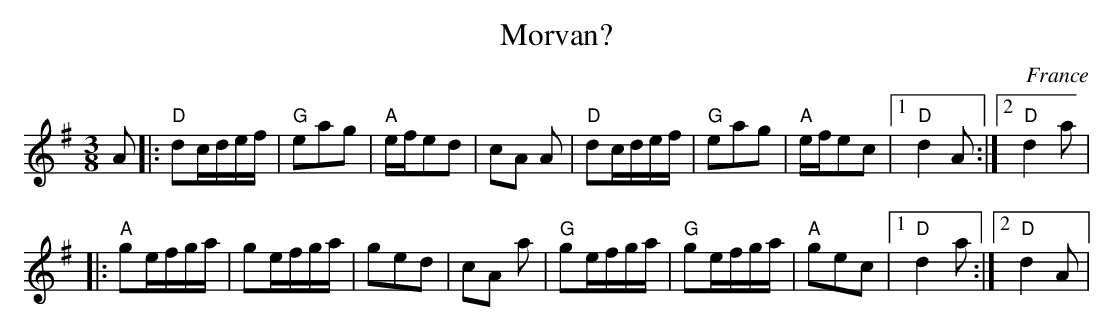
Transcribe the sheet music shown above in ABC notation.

X:1
T:Morvan?
L:1/16
M:3/8
O:France
K:G major
A2|:"D"d2cdef|"G"e2a2g2|"A"efe2d2|c2A2 A2|"D"d2cdef|"G"e2a2g2|"A"efe2c2|1"D"d4A2:|2"D"d4a2|
|:"A"g2efga|g2efga|g2e2d2|c2A2 a2|"G"g2efga|"G"g2efga|"A"g2e2c2|1"D"d4a2:|2"D"d4A2|
